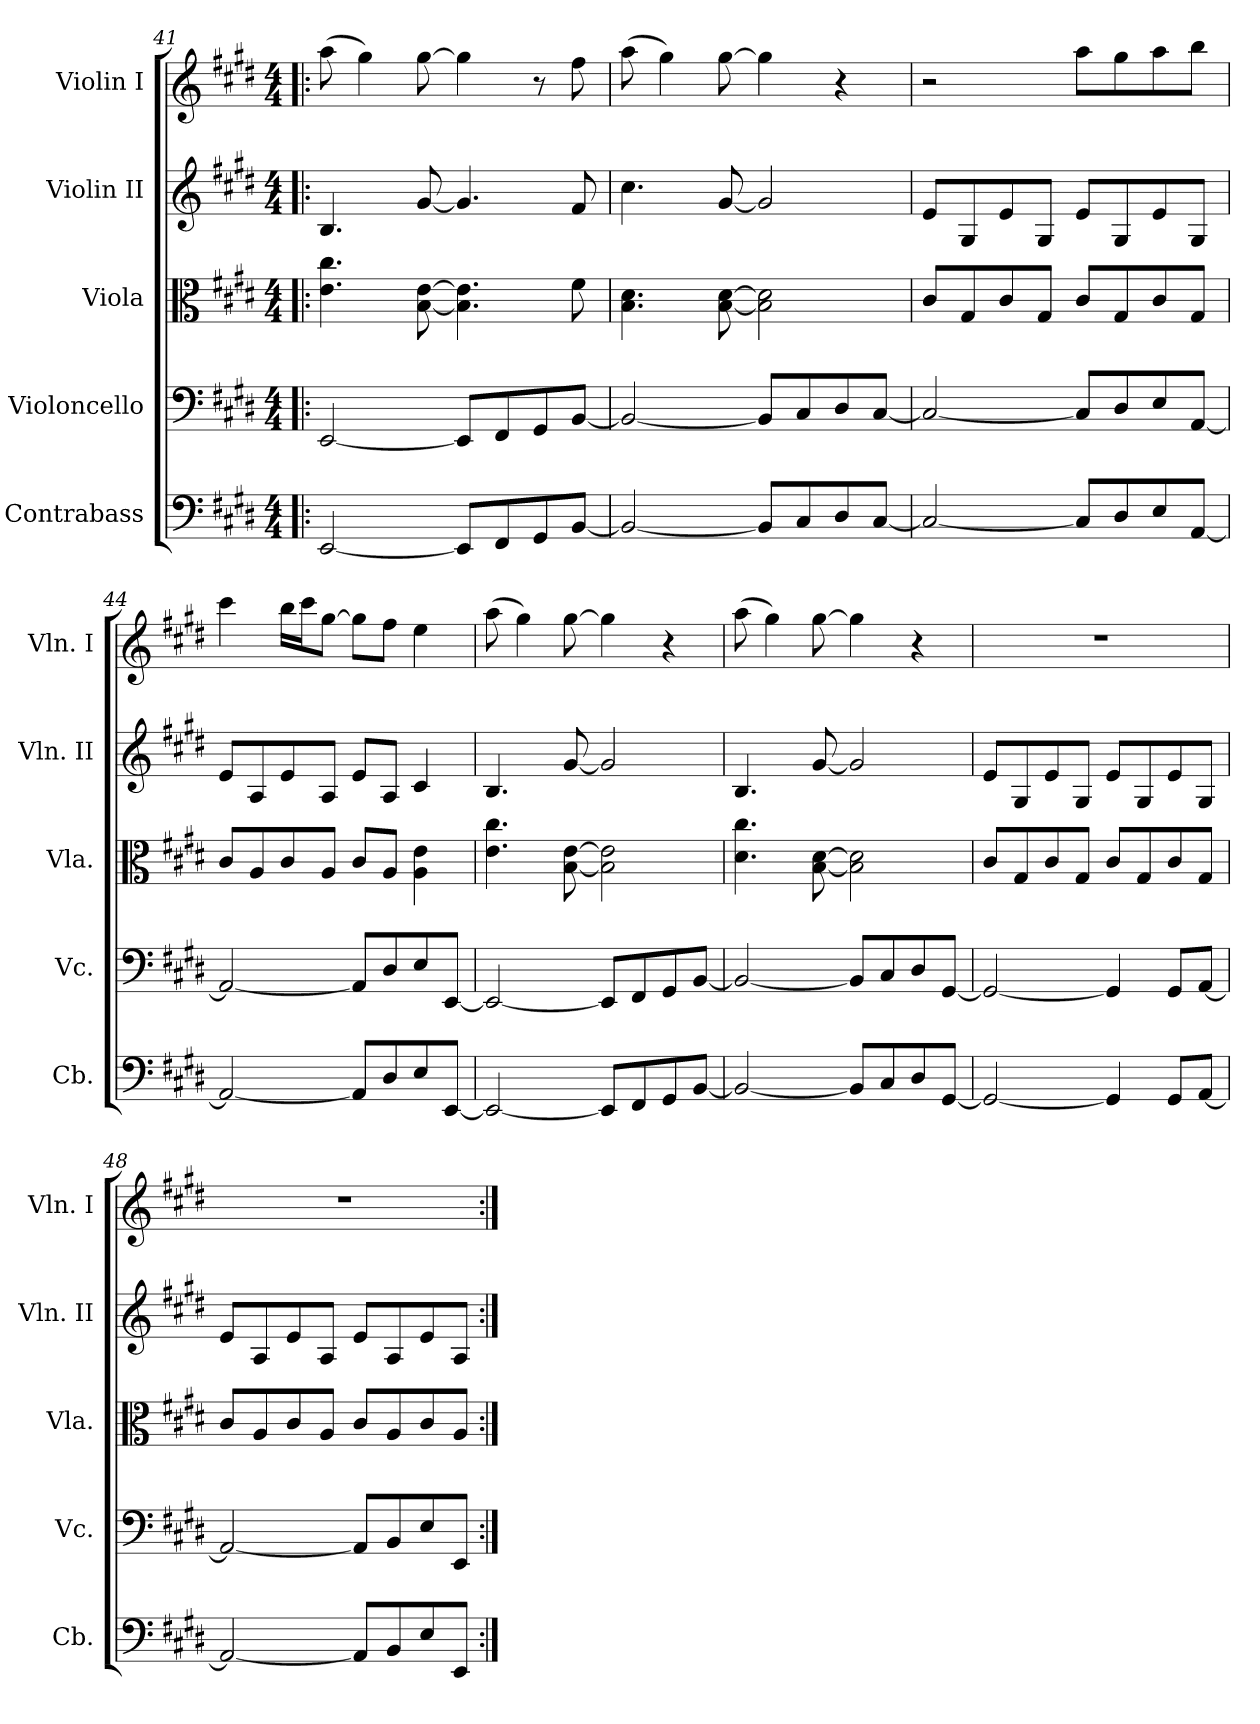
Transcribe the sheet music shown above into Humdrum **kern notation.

**kern	**kern	**kern	**kern	**kern
*part5	*part4	*part3	*part2	*part1
*staff5	*staff4	*staff3	*staff2	*staff1
*I"Contrabass	*I"Violoncello	*I"Viola	*I"Violin II	*I"Violin I
*I'Cb.	*I'Vc.	*I'Vla.	*I'Vln. II	*I'Vln. I
*clefF4	*clefF4	*clefC3	*clefG2	*clefG2
*ITrd7c12	*	*	*	*
*k[f#c#g#d#]	*k[f#c#g#d#]	*k[f#c#g#d#]	*k[f#c#g#d#]	*k[f#c#g#d#]
*M4/4	*M4/4	*M4/4	*M4/4	*M4/4
=41!|:	=41!|:	=41!|:	=41!|:	=41!|:
[2EEE/	[2EE/	4.e\ 4.cc#\	4.B/	(8aa\
.	.	.	.	4gg#\)
.	.	[8B\ [8e\	[8g#/	[8gg#\
8EEE/L]	8EE/L]	4.B\] 4.e\]	4.g#/]	4gg#\]
8FFF#/	8FF#/	.	.	.
8GGG#/	8GG#/	.	.	8r
[8BBB/J	[8BB/J	8f#\	8f#/	8ff#\
=42	=42	=42	=42	=42
2BBB/_	2BB/_	4.B\ 4.d#\	4.cc#\	(8aa\
.	.	.	.	4gg#\)
.	.	[8B\ [8d#\	[8g#/	[8gg#\
8BBB/L]	8BB/L]	2B\] 2d#\]	2g#/]	4gg#\]
8CC#/	8C#/	.	.	.
8DD#/	8D#/	.	.	4r
[8CC#/J	[8C#/J	.	.	.
=43	=43	=43	=43	=43
2CC#/_	2C#/_	8c#/L	8e/L	2r
.	.	8G#/	8G#/	.
.	.	8c#/	8e/	.
.	.	8G#/J	8G#/J	.
8CC#/L]	8C#/L]	8c#/L	8e/L	8aa\L
8DD#/	8D#/	8G#/	8G#/	8gg#\
8EE/	8E/	8c#/	8e/	8aa\
[8AAA/J	[8AA/J	8G#/J	8G#/J	8bb\J
!!LO:PB:g=z
=44	=44	=44	=44	=44
2AAA/_	2AA/_	8c#/L	8e/L	4ccc#\
.	.	8A/	8A/	.
.	.	8c#/	8e/	16bb\LL
.	.	.	.	16ccc#\J
.	.	8A/J	8A/J	[8gg#\J
8AAA/L]	8AA/L]	8c#/L	8e/L	8gg#\L]
8DD#/	8D#/	8A/J	8A/J	8ff#\J
8EE/	8E/	4A\ 4e\	4c#/	4ee\
[8EEE/J	[8EE/J	.	.	.
=45	=45	=45	=45	=45
2EEE/_	2EE/_	4.e\ 4.cc#\	4.B/	(8aa\
.	.	.	.	4gg#\)
.	.	[8B\ [8e\	[8g#/	[8gg#\
8EEE/L]	8EE/L]	2B\] 2e\]	2g#/]	4gg#\]
8FFF#/	8FF#/	.	.	.
8GGG#/	8GG#/	.	.	4r
[8BBB/J	[8BB/J	.	.	.
=46	=46	=46	=46	=46
2BBB/_	2BB/_	4.d#\ 4.cc#\	4.B/	(8aa\
.	.	.	.	4gg#\)
.	.	[8B\ [8d#\	[8g#/	[8gg#\
8BBB/L]	8BB/L]	2B\] 2d#\]	2g#/]	4gg#\]
8CC#/	8C#/	.	.	.
8DD#/	8D#/	.	.	4r
[8GGG#/J	[8GG#/J	.	.	.
=47	=47	=47	=47	=47
2GGG#/_	2GG#/_	8c#/L	8e/L	1r
.	.	8G#/	8G#/	.
.	.	8c#/	8e/	.
.	.	8G#/J	8G#/J	.
4GGG#/]	4GG#/]	8c#/L	8e/L	.
.	.	8G#/	8G#/	.
8GGG#/L	8GG#/L	8c#/	8e/	.
[8AAA/J	[8AA/J	8G#/J	8G#/J	.
!!LO:LB:g=z
=48	=48	=48	=48	=48
2AAA/_	2AA/_	8c#/L	8e/L	1r
.	.	8A/	8A/	.
.	.	8c#/	8e/	.
.	.	8A/J	8A/J	.
8AAA/L]	8AA/L]	8c#/L	8e/L	.
8BBB/	8BB/	8A/	8A/	.
8EE/	8E/	8c#/	8e/	.
8EEE/J	8EE/J	8A/J	8A/J	.
=:|!	=:|!	=:|!	=:|!	=:|!
*-	*-	*-	*-	*-
